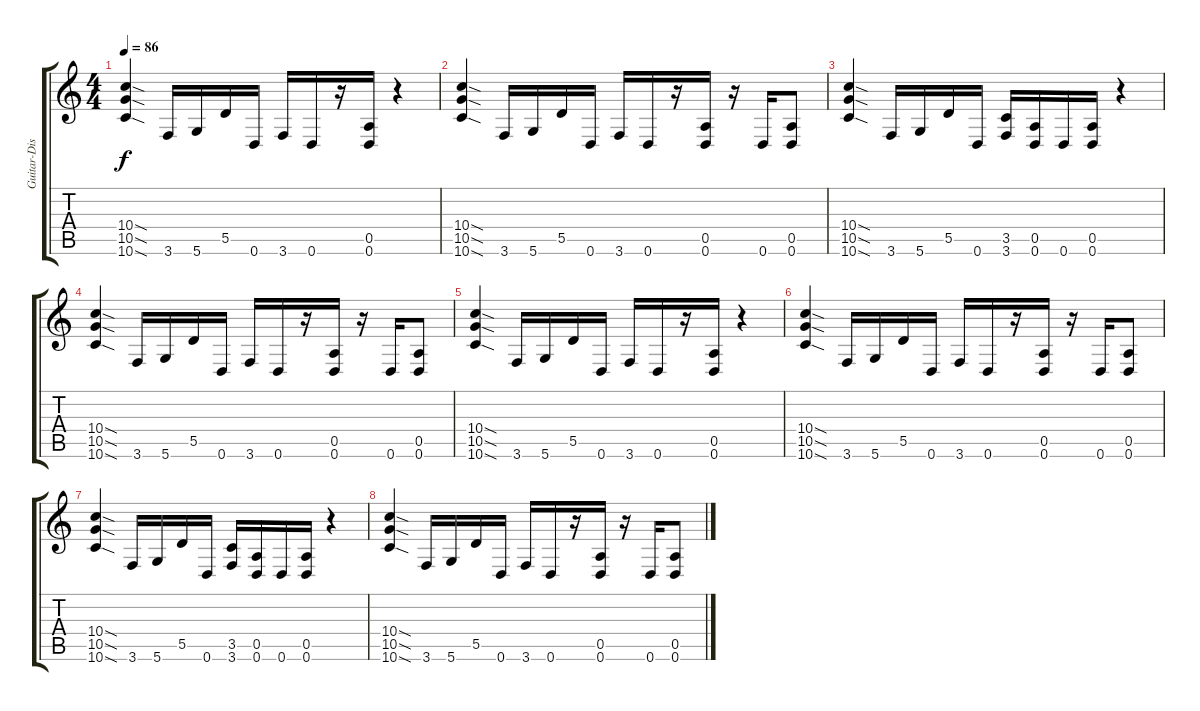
\track ("Guitar-Distortion" "Guitar-Dis") {instrument overdrivenguitar}
\staff {score tabs}
\tuning (E4 B3 G3 D3 A2 D2) {hide}
\ts (4 4)
\tempo 86
\clef g2
\ks c
(10.4{sod} 10.5{sod} 10.6{sod}).4{dy f} 3.6.16 5.6.16 5.5.16 0.6.16 3.6.16 0.6.16 r.16 (0.5 0.6).16 r.4 |
(10.4{sod} 10.5{sod} 10.6{sod}).4 3.6.16 5.6.16 5.5.16 0.6.16 3.6.16 0.6.16 r.16 (0.5 0.6).16 r.16 0.6.16 (0.5 0.6).8 |
(10.4{sod} 10.5{sod} 10.6{sod}).4 3.6.16 5.6.16 5.5.16 0.6.16 (3.5 3.6).16 (0.5 0.6).16 0.6.16 (0.5 0.6).16 r.4 |
(10.4{sod} 10.5{sod} 10.6{sod}).4 3.6.16 5.6.16 5.5.16 0.6.16 3.6.16 0.6.16 r.16 (0.5 0.6).16 r.16 0.6.16 (0.5 0.6).8 |
(10.4{sod} 10.5{sod} 10.6{sod}).4 3.6.16 5.6.16 5.5.16 0.6.16 3.6.16 0.6.16 r.16 (0.5 0.6).16 r.4 |
(10.4{sod} 10.5{sod} 10.6{sod}).4 3.6.16 5.6.16 5.5.16 0.6.16 3.6.16 0.6.16 r.16 (0.5 0.6).16 r.16 0.6.16 (0.5 0.6).8 |
(10.4{sod} 10.5{sod} 10.6{sod}).4 3.6.16 5.6.16 5.5.16 0.6.16 (3.5 3.6).16 (0.5 0.6).16 0.6.16 (0.5 0.6).16 r.4 |
(10.4{sod} 10.5{sod} 10.6{sod}).4 3.6.16 5.6.16 5.5.16 0.6.16 3.6.16 0.6.16 r.16 (0.5 0.6).16 r.16 0.6.16 (0.5 0.6).8
